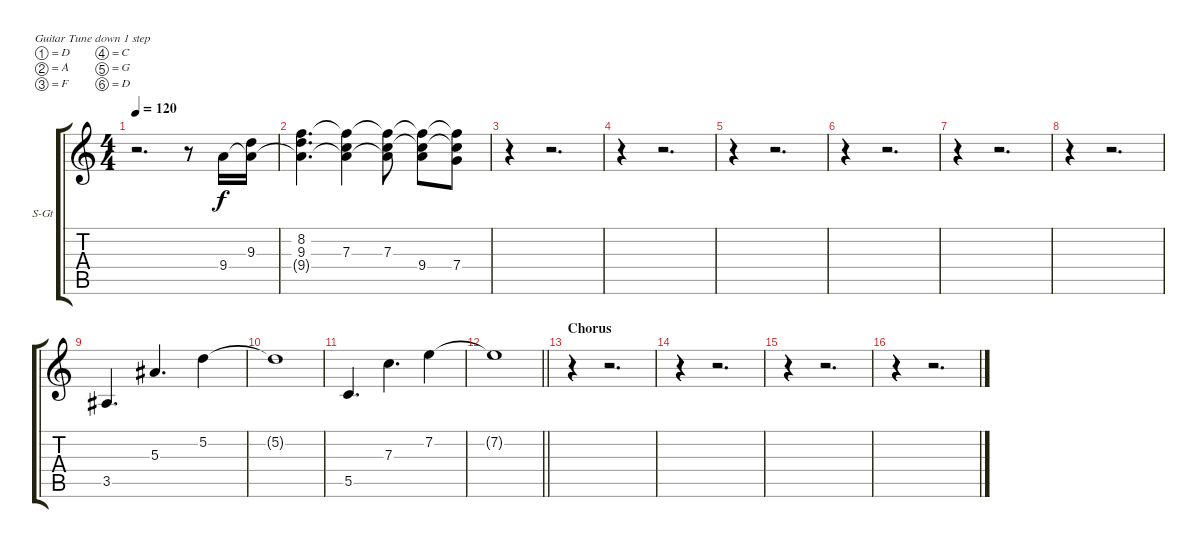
\bracketExtendMode groupsimilarinstruments
\firstSystemTrackNameOrientation horizontal
\otherSystemsTrackNameOrientation horizontal
\track ("S. Paeth - Acoustic Guitar" "S-Gt") {instrument acousticguitarsteel}
\staff {score tabs}
\tuning (D4 A3 F3 C3 G2 D2)
\ts (4 4)
\tempo 120
\clef g2
\ks c
r.2{d dy f} r.8 9.4.16 (9.3 9.4{t}).16 |
(9.3 8.2 9.4{t}).4{d} (7.3 9.4{t} 8.2{t}).4 (7.3 8.2{t} 9.4{t}).8 (7.3{t} 9.4 8.2{t}).8 (7.3{t} 7.4 8.2{t}).8 |
r.4 r.2{d} |
r.4 r.2{d} |
r.4 r.2{d} |
r.4 r.2{d} |
r.4 r.2{d} |
r.4 r.2{d} |
3.5.4{d} 5.3.4{d} 5.2.4 |
5.2{t}.1 |
5.5.4{d} 7.3.4{d} 7.2.4 |
\barLineRight lightlight
7.2{t}.1 |
\section ("" "Chorus")
r.4 r.2{d} |
r.4 r.2{d} |
r.4 r.2{d} |
r.4 r.2{d}
